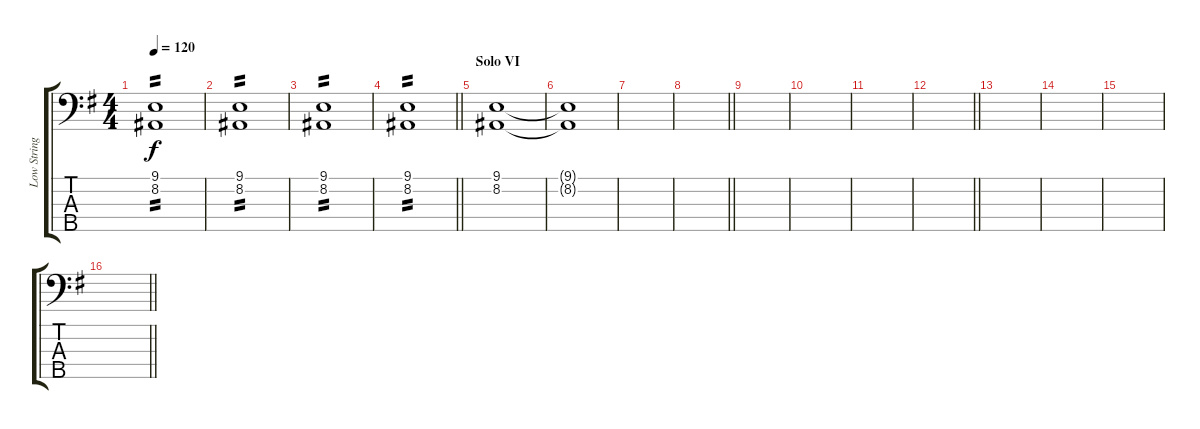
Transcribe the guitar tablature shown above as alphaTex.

\track ("Low Strings Standard" "Low String") {instrument stringensemble1}
\staff {score tabs}
\tuning (G2 D2 A1 E1 B0) {hide}
\ts (4 4)
\tempo 120
\clef f4
\ks eminor
(9.1 8.2).1{tp 2 dy f volume 16} |
(9.1 8.2).1{tp 2} |
(9.1 8.2).1{tp 2} |
\barLineRight lightlight
(9.1 8.2).1{tp 2} |
\section ("" "Solo VI")
(9.1 8.2).1{volume 15} |
(9.1{t} 8.2{t}).1 |
|
\barLineRight lightlight
|
|
|
|
\barLineRight lightlight
|
\section ("" "")
|
|
|
\barLineRight lightlight
